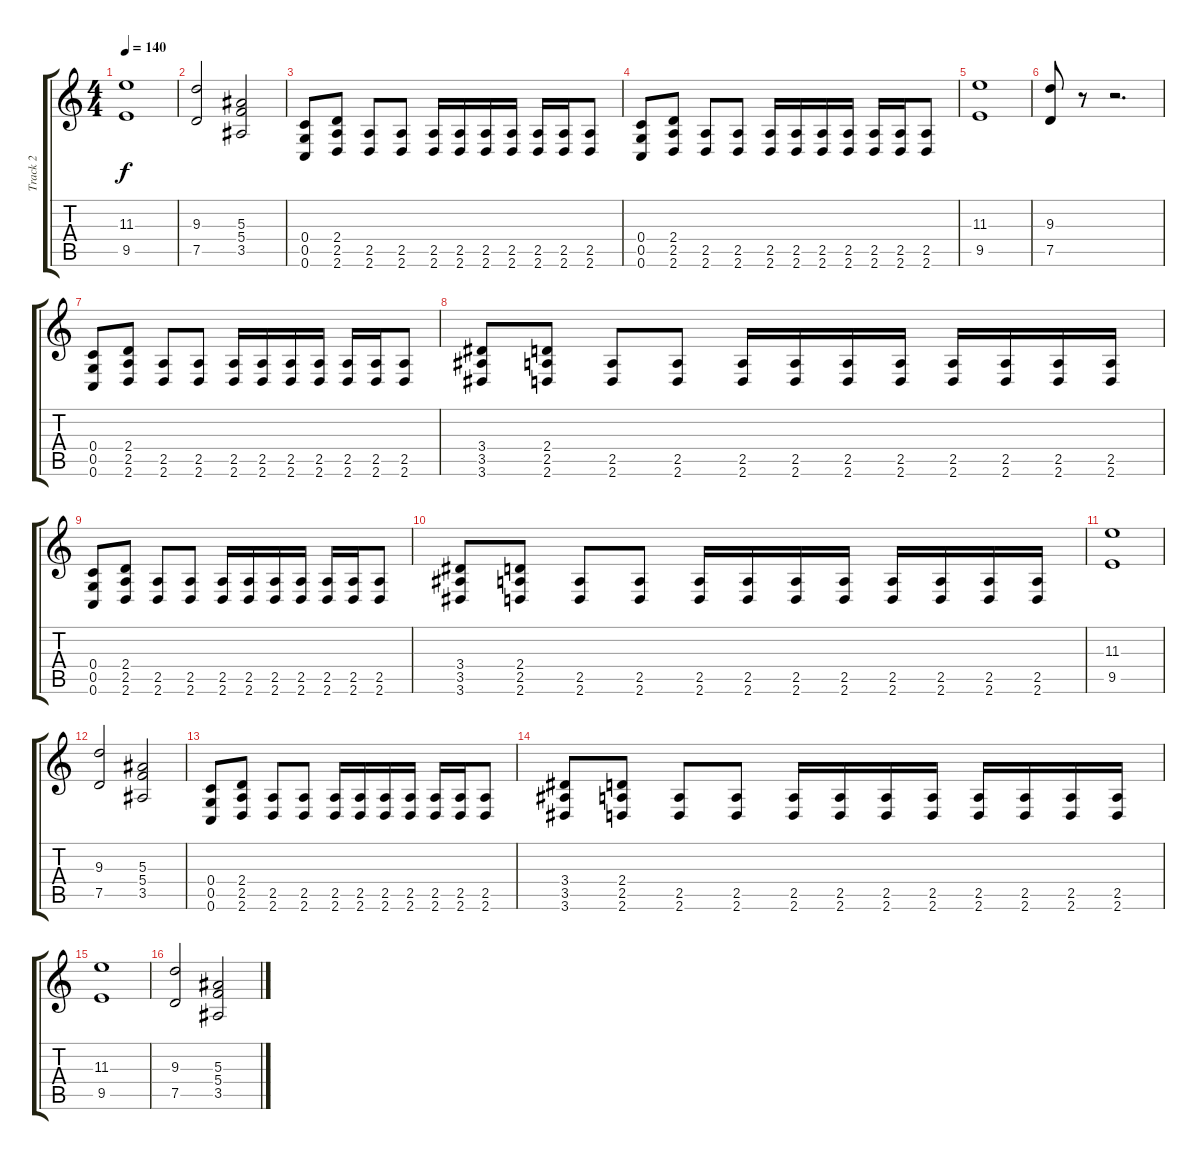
\track ("Track 2" "Track 2") {instrument distortionguitar}
\staff {score tabs}
\tuning (D4 A3 F3 C3 G2 C2) {hide}
\ts (4 4)
\tempo 140
\clef g2
\ks c
(11.3 9.5).1{dy f volume 14 balance 16} |
(9.3 7.5).2 (5.3 5.4 3.5).2 |
(0.4 0.5 0.6).8 (2.4 2.5 2.6).8 (2.5 2.6).8 (2.5 2.6).8 (2.5 2.6).16 (2.5 2.6).16 (2.5 2.6).16 (2.5 2.6).16 (2.5 2.6).16 (2.5 2.6).16 (2.5 2.6).8 |
(0.4 0.5 0.6).8 (2.4 2.5 2.6).8 (2.5 2.6).8 (2.5 2.6).8 (2.5 2.6).16 (2.5 2.6).16 (2.5 2.6).16 (2.5 2.6).16 (2.5 2.6).16 (2.5 2.6).16 (2.5 2.6).8 |
(11.3 9.5).1 |
(9.3 7.5).8 r.8 r.2{d} |
(0.4 0.5 0.6).8 (2.4 2.5 2.6).8 (2.5 2.6).8 (2.5 2.6).8 (2.5 2.6).16 (2.5 2.6).16 (2.5 2.6).16 (2.5 2.6).16 (2.5 2.6).16 (2.5 2.6).16 (2.5 2.6).8 |
(3.4 3.5 3.6).8 (2.4 2.5 2.6).8 (2.5 2.6).8 (2.5 2.6).8 (2.5 2.6).16 (2.5 2.6).16 (2.5 2.6).16 (2.5 2.6).16 (2.5 2.6).16 (2.5 2.6).16 (2.5 2.6).16 (2.5 2.6).16 |
(0.4 0.5 0.6).8 (2.4 2.5 2.6).8 (2.5 2.6).8 (2.5 2.6).8 (2.5 2.6).16 (2.5 2.6).16 (2.5 2.6).16 (2.5 2.6).16 (2.5 2.6).16 (2.5 2.6).16 (2.5 2.6).8 |
(3.4 3.5 3.6).8 (2.4 2.5 2.6).8 (2.5 2.6).8 (2.5 2.6).8 (2.5 2.6).16 (2.5 2.6).16 (2.5 2.6).16 (2.5 2.6).16 (2.5 2.6).16 (2.5 2.6).16 (2.5 2.6).16 (2.5 2.6).16 |
(11.3 9.5).1 |
(9.3 7.5).2 (5.3 5.4 3.5).2 |
(0.4 0.5 0.6).8 (2.4 2.5 2.6).8 (2.5 2.6).8 (2.5 2.6).8 (2.5 2.6).16 (2.5 2.6).16 (2.5 2.6).16 (2.5 2.6).16 (2.5 2.6).16 (2.5 2.6).16 (2.5 2.6).8 |
(3.4 3.5 3.6).8 (2.4 2.5 2.6).8 (2.5 2.6).8 (2.5 2.6).8 (2.5 2.6).16 (2.5 2.6).16 (2.5 2.6).16 (2.5 2.6).16 (2.5 2.6).16 (2.5 2.6).16 (2.5 2.6).16 (2.5 2.6).16 |
(11.3 9.5).1 |
(9.3 7.5).2 (5.3 5.4 3.5).2
